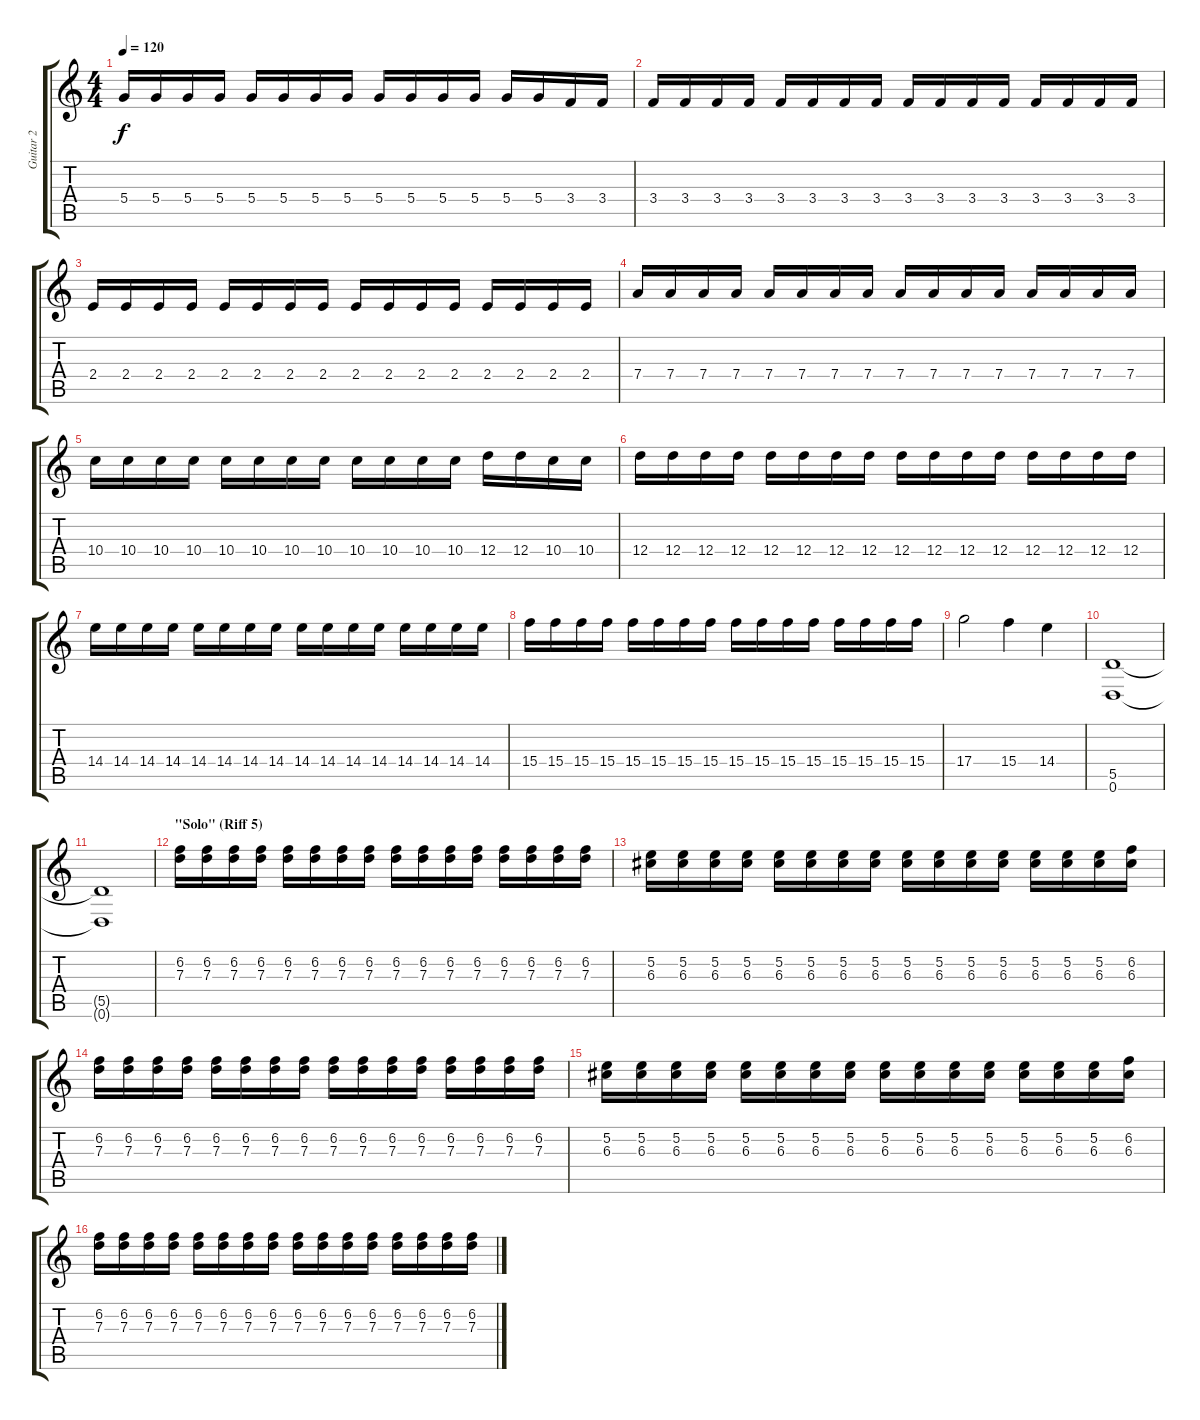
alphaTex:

\track ("Guitar 2" "Guitar 2") {instrument distortionguitar}
\staff {score tabs}
\tuning (E4 B3 G3 D3 A2 D2) {hide}
\ts (4 4)
\tempo 120
\clef g2
\ks c
5.4.16{dy f} 5.4.16 5.4.16 5.4.16 5.4.16 5.4.16 5.4.16 5.4.16 5.4.16 5.4.16 5.4.16 5.4.16 5.4.16 5.4.16 3.4.16 3.4.16 |
3.4.16 3.4.16 3.4.16 3.4.16 3.4.16 3.4.16 3.4.16 3.4.16 3.4.16 3.4.16 3.4.16 3.4.16 3.4.16 3.4.16 3.4.16 3.4.16 |
2.4.16 2.4.16 2.4.16 2.4.16 2.4.16 2.4.16 2.4.16 2.4.16 2.4.16 2.4.16 2.4.16 2.4.16 2.4.16 2.4.16 2.4.16 2.4.16 |
7.4.16 7.4.16 7.4.16 7.4.16 7.4.16 7.4.16 7.4.16 7.4.16 7.4.16 7.4.16 7.4.16 7.4.16 7.4.16 7.4.16 7.4.16 7.4.16 |
10.4.16 10.4.16 10.4.16 10.4.16 10.4.16 10.4.16 10.4.16 10.4.16 10.4.16 10.4.16 10.4.16 10.4.16 12.4.16 12.4.16 10.4.16 10.4.16 |
12.4.16 12.4.16 12.4.16 12.4.16 12.4.16 12.4.16 12.4.16 12.4.16 12.4.16 12.4.16 12.4.16 12.4.16 12.4.16 12.4.16 12.4.16 12.4.16 |
14.4.16 14.4.16 14.4.16 14.4.16 14.4.16 14.4.16 14.4.16 14.4.16 14.4.16 14.4.16 14.4.16 14.4.16 14.4.16 14.4.16 14.4.16 14.4.16 |
15.4.16 15.4.16 15.4.16 15.4.16 15.4.16 15.4.16 15.4.16 15.4.16 15.4.16 15.4.16 15.4.16 15.4.16 15.4.16 15.4.16 15.4.16 15.4.16 |
17.4.2 15.4.4 14.4.4 |
(5.5 0.6).1 |
(5.5{t} 0.6{t}).1 |
\section ("" "\"Solo\" (Riff 5)")
(6.2 7.3).16 (6.2 7.3).16 (6.2 7.3).16 (6.2 7.3).16 (6.2 7.3).16 (6.2 7.3).16 (6.2 7.3).16 (6.2 7.3).16 (6.2 7.3).16 (6.2 7.3).16 (6.2 7.3).16 (6.2 7.3).16 (6.2 7.3).16 (6.2 7.3).16 (6.2 7.3).16 (6.2 7.3).16 |
(5.2 6.3).16 (5.2 6.3).16 (5.2 6.3).16 (5.2 6.3).16 (5.2 6.3).16 (5.2 6.3).16 (5.2 6.3).16 (5.2 6.3).16 (5.2 6.3).16 (5.2 6.3).16 (5.2 6.3).16 (5.2 6.3).16 (5.2 6.3).16 (5.2 6.3).16 (5.2 6.3).16 (6.2 6.3).16 |
(6.2 7.3).16 (6.2 7.3).16 (6.2 7.3).16 (6.2 7.3).16 (6.2 7.3).16 (6.2 7.3).16 (6.2 7.3).16 (6.2 7.3).16 (6.2 7.3).16 (6.2 7.3).16 (6.2 7.3).16 (6.2 7.3).16 (6.2 7.3).16 (6.2 7.3).16 (6.2 7.3).16 (6.2 7.3).16 |
(5.2 6.3).16 (5.2 6.3).16 (5.2 6.3).16 (5.2 6.3).16 (5.2 6.3).16 (5.2 6.3).16 (5.2 6.3).16 (5.2 6.3).16 (5.2 6.3).16 (5.2 6.3).16 (5.2 6.3).16 (5.2 6.3).16 (5.2 6.3).16 (5.2 6.3).16 (5.2 6.3).16 (6.2 6.3).16 |
(6.2 7.3).16 (6.2 7.3).16 (6.2 7.3).16 (6.2 7.3).16 (6.2 7.3).16 (6.2 7.3).16 (6.2 7.3).16 (6.2 7.3).16 (6.2 7.3).16 (6.2 7.3).16 (6.2 7.3).16 (6.2 7.3).16 (6.2 7.3).16 (6.2 7.3).16 (6.2 7.3).16 (6.2 7.3).16
